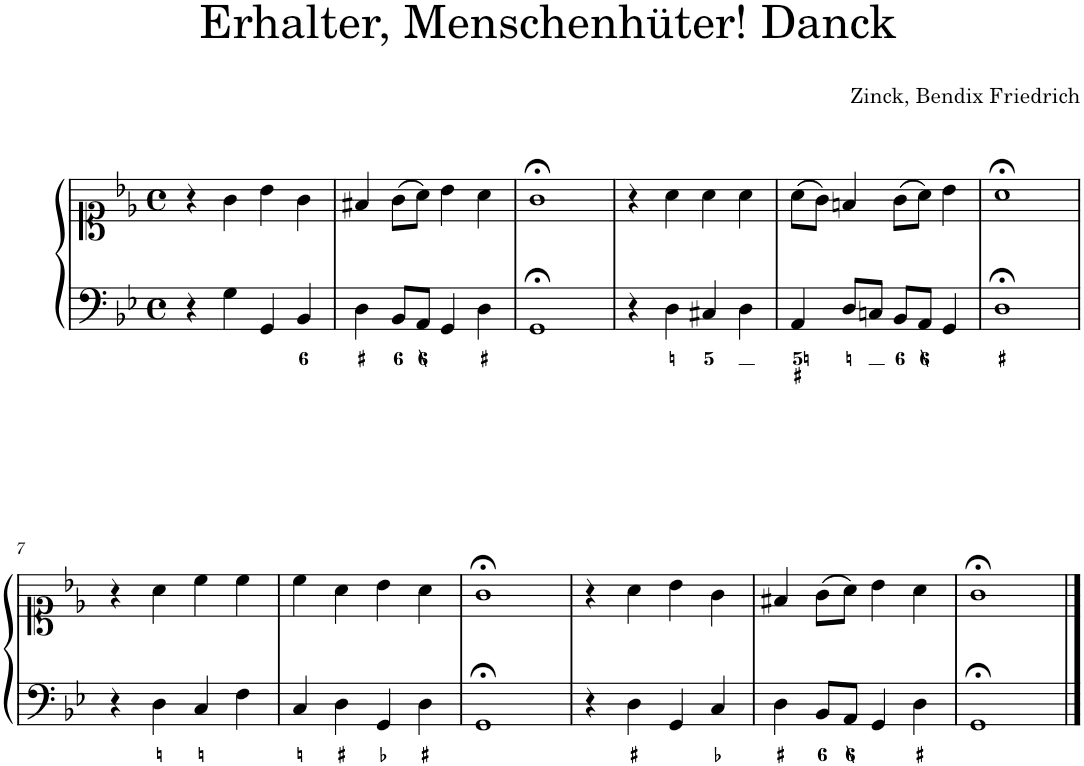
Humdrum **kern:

**kern	**kern
*part1	*part1
*staff2	*staff1
*I"Piano	*
*I'Pno.	*
*clefF4	*clefC1
*k[b-e-]	*k[b-e-]
*M4/4	*M4/4
*met(c)	*met(c)
=1	=1
4r	4r
4G\	4g\
4GG/	4b-\
4BB-/	4g\
=2	=2
4D\	4f#X/
8BB-/L	(8g\L
8AA/J	8a\J)
4GG/	4b-\
4D\	4a\
=3	=3
1GG;<	1g;<
=4	=4
4r	4r
4D\	4a\
4C#X/	4a\
4D\	4a\
=5	=5
4AA/	(8a\L
.	8g\J)
8D/L	4fn/
8Cn/J	.
8BB-/L	(8g\L
8AA/J	8a\J)
4GG/	4b-\
=6	=6
1D;<	1a;<
!!LO:LB:g=z
=7	=7
4r	4r
4D\	4a\
4C/	4cc\
4F\	4cc\
=8	=8
4C/	4cc\
4D\	4a\
4GG/	4b-\
4D\	4a\
=9	=9
1GG;<	1g;<
=10	=10
4r	4r
4D\	4a\
4GG/	4b-\
4C/	4g\
=11	=11
4D\	4f#X/
8BB-/L	(8g\L
8AA/J	8a\J)
4GG/	4b-\
4D\	4a\
=12	=12
1GG;<	1g;<
==	==
*-	*-
